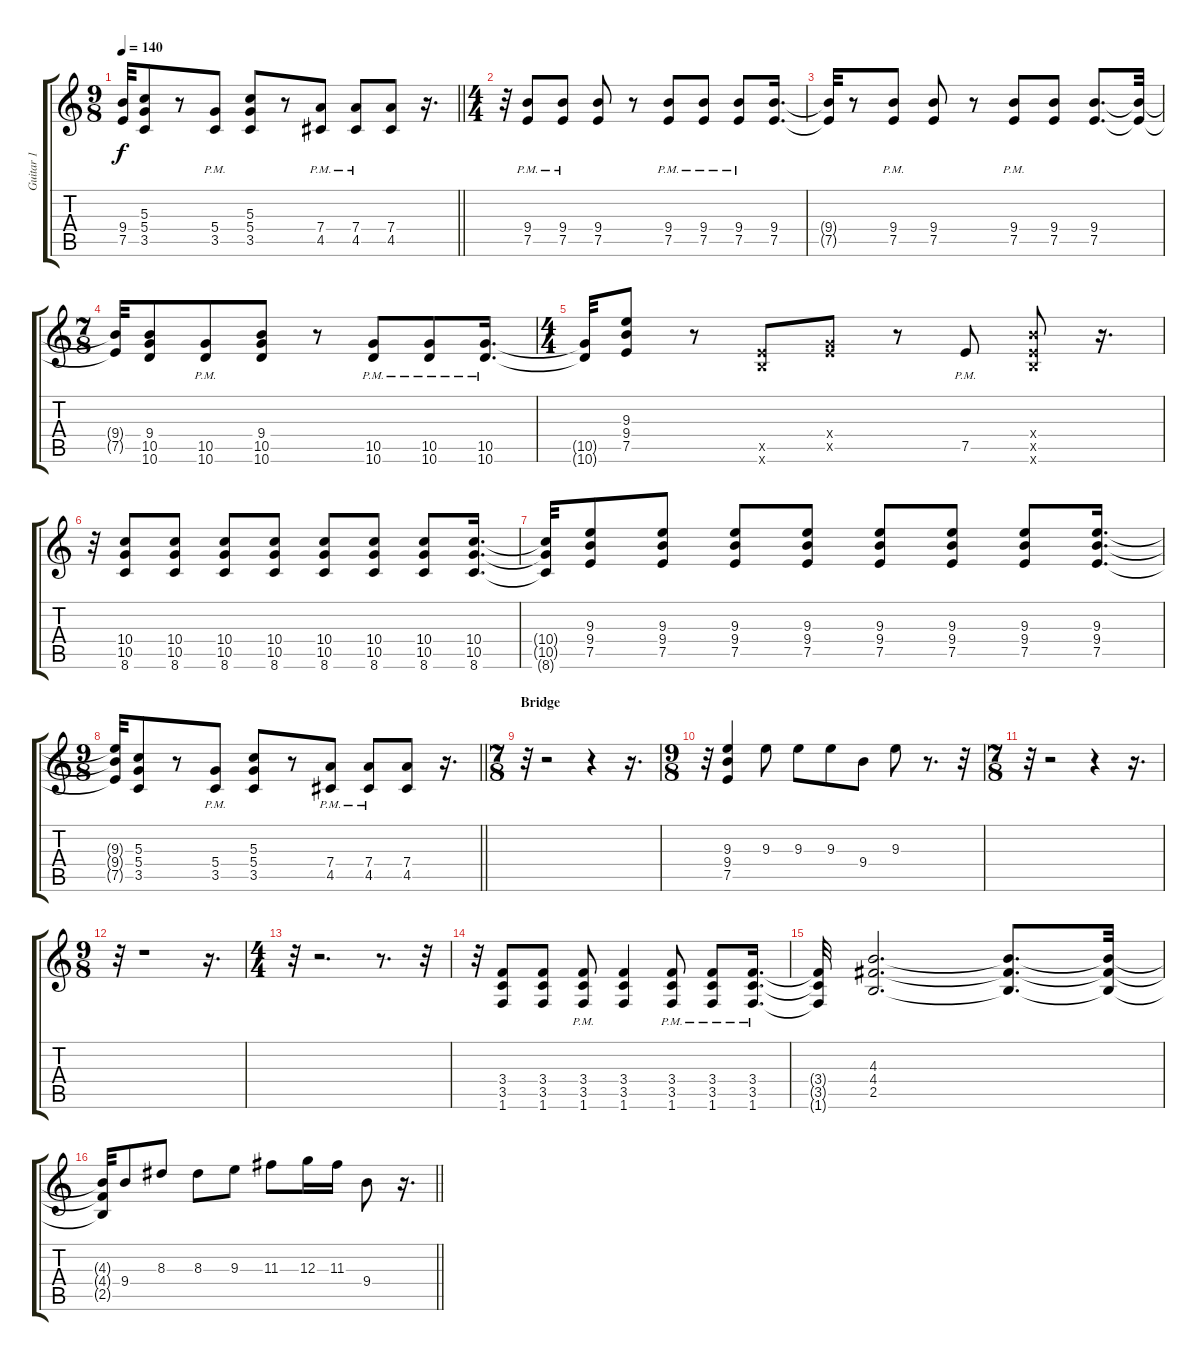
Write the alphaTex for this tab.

\track ("Guitar 1" "Guitar 1") {instrument overdrivenguitar}
\staff {score tabs}
\tuning (E4 B3 G3 D3 A2 E2) {hide}
\ts (9 8)
\tempo 140
\clef g2
\barLineRight lightlight
\ks c
(9.4{t} 7.5{t}).32{dy f} (5.3 5.4 3.5).8 r.8 (5.4{pm} 3.5{pm}).8 (5.3 5.4 3.5).8 r.8 (7.4{pm} 4.5{pm}).8 (7.4{pm} 4.5{pm}).8 (7.4 4.5).8 r.16{d} |
\ts (4 4)
\section ("" "")
r.32 (9.4{pm} 7.5{pm}).8 (9.4{pm} 7.5{pm}).8 (9.4 7.5).8 r.8 (9.4{pm} 7.5{pm}).8 (9.4{pm} 7.5{pm}).8 (9.4{pm} 7.5{pm}).8 (9.4 7.5).16{d} |
(9.4{t} 7.5{t}).32 r.8 (9.4{pm} 7.5{pm}).8 (9.4 7.5).8 r.8 (9.4{pm} 7.5{pm}).8 (9.4 7.5).8 (9.4 7.5).8{d} (9.4{t} 7.5{t}).32 |
\ts (7 8)
(9.4{t} 7.5{t}).32 (9.4 10.5 10.6).8 (10.5{pm} 10.6{pm}).8 (9.4 10.5 10.6).8 r.8 (10.5{pm} 10.6{pm}).8 (10.5{pm} 10.6{pm}).8 (10.5{pm} 10.6{pm}).16{d} |
\ts (4 4)
(10.5{t} 10.6{t}).32 (9.3 9.4 7.5).8 r.8 (7.5{x} 7.6{x}).8 (5.4{x} 7.5{x}).8 r.8 7.5{pm}.8 (9.4{x} 7.5{x} 7.6{x}).8 r.16{d} |
r.32 (10.4 10.5 8.6).8 (10.4 10.5 8.6).8 (10.4 10.5 8.6).8 (10.4 10.5 8.6).8 (10.4 10.5 8.6).8 (10.4 10.5 8.6).8 (10.4 10.5 8.6).8 (10.4 10.5 8.6).16{d} |
(10.4{t} 10.5{t} 8.6{t}).32 (9.3 9.4 7.5).8 (9.3 9.4 7.5).8 (9.3 9.4 7.5).8 (9.3 9.4 7.5).8 (9.3 9.4 7.5).8 (9.3 9.4 7.5).8 (9.3 9.4 7.5).8 (9.3 9.4 7.5).16{d} |
\ts (9 8)
\barLineRight lightlight
(9.3{t} 9.4{t} 7.5{t}).32 (5.3 5.4 3.5).8 r.8 (5.4{pm} 3.5{pm}).8 (5.3 5.4 3.5).8 r.8 (7.4{pm} 4.5{pm}).8 (7.4{pm} 4.5{pm}).8 (7.4 4.5).8 r.16{d} |
\ts (7 8)
\section ("" "Bridge")
r.32 r.2 r.4 r.16{d} |
\ts (9 8)
r.32 (9.3 9.4 7.5).4 9.3.8 9.3.8 9.3.8 9.4.8 9.3.8 r.8{d} r.32 |
\ts (7 8)
r.32 r.2 r.4 r.16{d} |
\ts (9 8)
r.32 r.1 r.16{d} |
\ts (4 4)
r.32 r.2{d} r.8{d} r.32 |
r.32 (3.4 3.5 1.6).8 (3.4 3.5 1.6).8{txt " "} (3.4{pm} 3.5{pm} 1.6{pm}).8{txt " "} (3.4 3.5 1.6).4{txt " "} (3.4{pm} 3.5{pm} 1.6{pm}).8 (3.4{pm} 3.5{pm} 1.6{pm}).8 (3.4{pm} 3.5{pm} 1.6{pm}).16{d} |
(3.4{t} 3.5{t} 1.6{t}).32 (4.3 4.4 2.5).2{d} (4.3{t} 4.4{t} 2.5{t}).8{d} (4.3{t} 4.4{t} 2.5{t}).32 |
\barLineRight lightlight
(4.3{t} 4.4{t} 2.5{t}).32 9.4.8 8.3.8 8.3.8 9.3.8 11.3.8 12.3.16 11.3.16 9.4.8 r.16{d}
